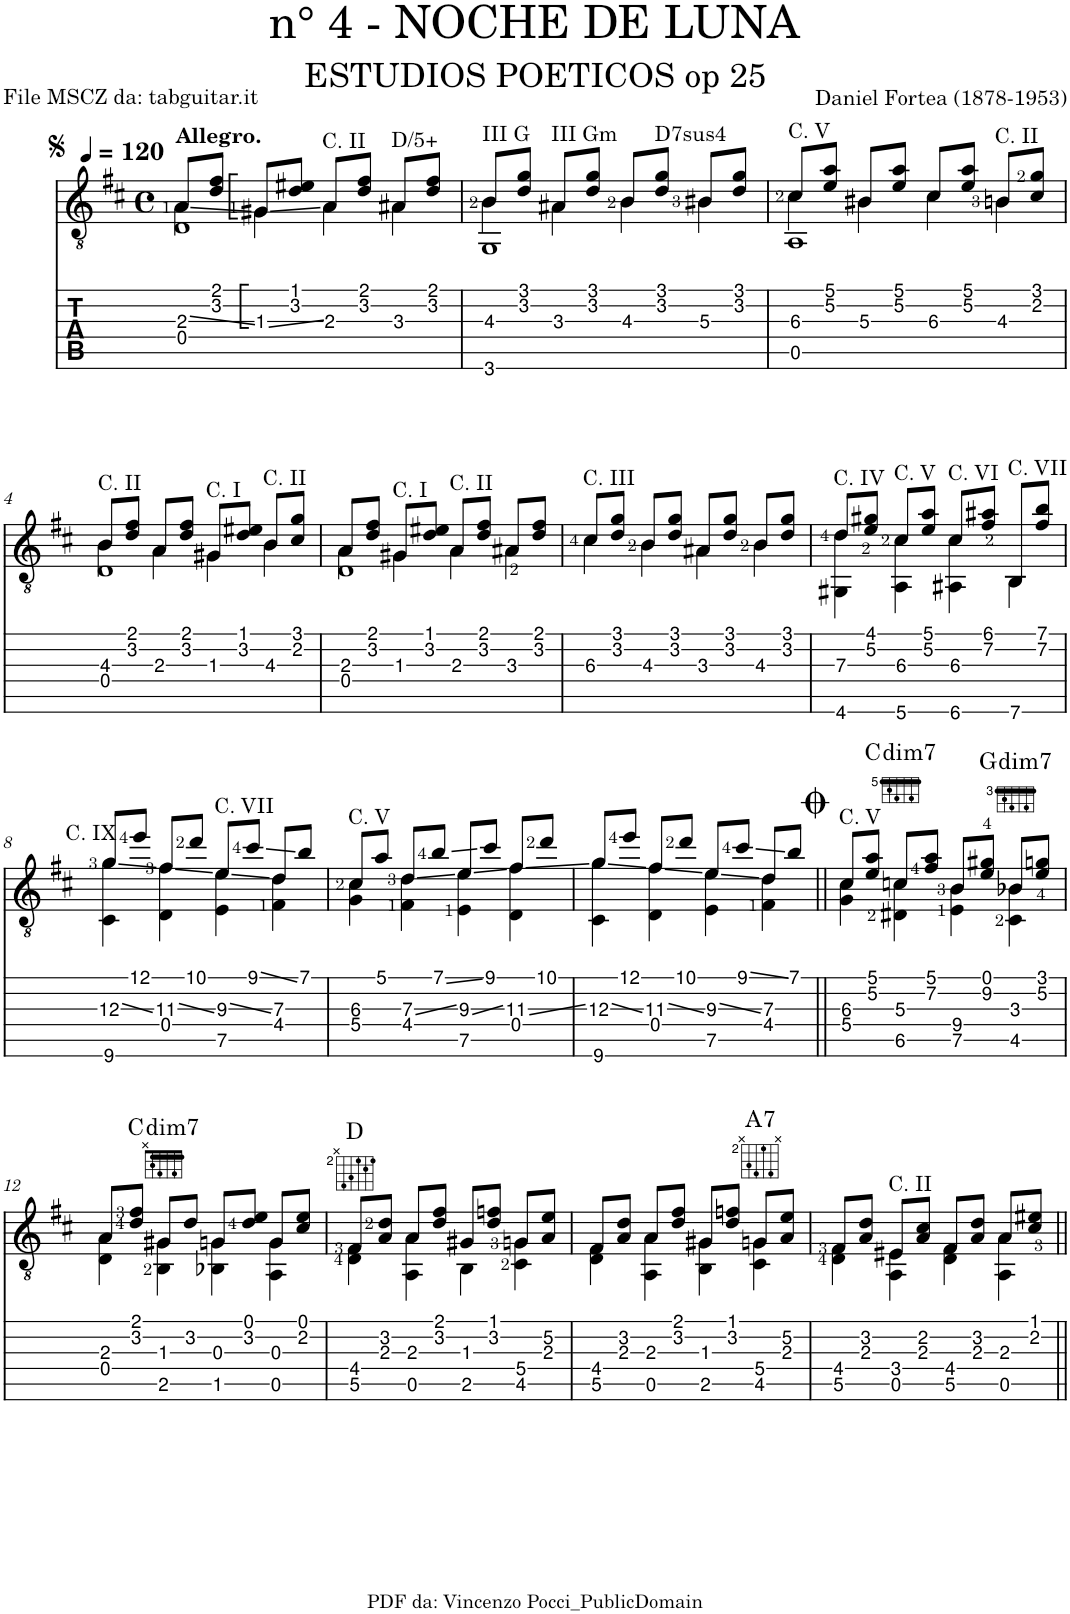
**kern	**kern	**harte
*part1	*part1	*part1
*staff2	*staff1	*
*I"Guitar	*	*
*I'Guit.	*	*
*stria6	*	*
*	*clefGv2	*
*k[f#c#]	*k[f#c#]	*
*M4/4	*M4/4	*
*met(c)	*met(c)	*
*MM120	*MM120	*
=1	=1	=1
*^	*^	*
*	*^	*	*^	*
!	!	!	!LO:TX:a:B:t=Allegro.	!	!	!
8AL	4A	1D	8A/L	4A\	1D	.
8d\ 8f#\J	.	.	8d/ 8f#/J	.	.	.
8G#L	4G#	.	8G#X/L	4G#\	.	.
8d\ 8e#\J	.	.	8d/ 8e#X/J	.	.	.
!	!	!	!LO:TX:a:t=C. II	!	!	!
8AL	4A	.	8A/L	4A\	.	.
8d\ 8f#\J	.	.	8d/ 8f#/J	.	.	.
!	!	!	!LO:TX:a:t=D/5+	!	!	!
8A#L	4A#	.	8A#X/L	4A#\	.	.
8d\ 8f#\J	.	.	8d/ 8f#/J	.	.	.
=2	=2	=2	=2	=2	=2	=2
!	!	!	!LO:TX:a:t=III G	!	!	!
8BL	4B	1GG	8B/L	4B\	1GG	.
8d\ 8g\J	.	.	8d/ 8g/J	.	.	.
!	!	!	!LO:TX:a:t=III Gm	!	!	!
8A#L	4A#	.	8A#X/L	4A#\	.	.
8d\ 8g\J	.	.	8d/ 8g/J	.	.	.
8BL	4B	.	8B/L	4B\	.	.
!	!	!	!LO:TX:a:t=D7sus4	!	!	!
8d\ 8g\J	.	.	8d/ 8g/J	.	.	.
8B#L	4B#	.	8B#X/L	4B#\	.	.
8d\ 8g\J	.	.	8d/ 8g/J	.	.	.
=3	=3	=3	=3	=3	=3	=3
!	!	!	!LO:TX:a:t=C. V	!	!	!
8c#L	4c#	1AA	8c#/L	4c#\	1AA	.
8e\ 8a\J	.	.	8e/ 8a/J	.	.	.
8B#L	4B#	.	8B#X/L	4B#\	.	.
8e\ 8a\J	.	.	8e/ 8a/J	.	.	.
8c#L	4c#	.	8c#/L	4c#\	.	.
8e\ 8a\J	.	.	8e/ 8a/J	.	.	.
!	!	!	!LO:TX:a:t=C. II	!	!	!
8BL	4B	.	8Bn/L	4B\	.	.
8c#\ 8g\J	.	.	8c#/ 8g/J	.	.	.
!!LO:LB:g=z	!!	!!
=4	=4	=4	=4	=4	=4	=4
!	!	!	!LO:TX:a:t=C. II	!	!	!
8BL	4B	1D	8B/L	4B\	1D	.
8d\ 8f#\J	.	.	8d/ 8f#/J	.	.	.
8AL	4A	.	8A/L	4A\	.	.
8d\ 8f#\J	.	.	8d/ 8f#/J	.	.	.
!	!	!	!LO:TX:a:t=C. I	!	!	!
8G#L	4G#	.	8G#X/L	4G#\	.	.
8d\ 8e#\J	.	.	8d/ 8e#X/J	.	.	.
!	!	!	!LO:TX:a:t=C. II	!	!	!
8BL	4B	.	8B/L	4B\	.	.
8c#\ 8g\J	.	.	8c#/ 8g/J	.	.	.
=5	=5	=5	=5	=5	=5	=5
8AL	4A	1D	8A/L	4A\	1D	.
8d\ 8f#\J	.	.	8d/ 8f#/J	.	.	.
!	!	!	!LO:TX:a:t=C. I	!	!	!
8G#L	4G#	.	8G#X/L	4G#\	.	.
8d\ 8e#\J	.	.	8d/ 8e#X/J	.	.	.
!	!	!	!LO:TX:a:t=C. II	!	!	!
8AL	4A	.	8A/L	4A\	.	.
8d\ 8f#\J	.	.	8d/ 8f#/J	.	.	.
8A#L	4A#	.	8A#X/L	4A#\	.	.
8d\ 8f#\J	.	.	8d/ 8f#/J	.	.	.
*	*v	*v	*	*	*	*
*	*	*	*v	*v	*
=6	=6	=6	=6	=6
!	!	!LO:TX:a:t=C. III	!	!
8c#L	4c#	8c#/L	4c#\	.
8d\ 8g\J	.	8d/ 8g/J	.	.
8BL	4B	8B/L	4B\	.
8d\ 8g\J	.	8d/ 8g/J	.	.
8A#L	4A#	8A#X/L	4A#\	.
8d\ 8g\J	.	8d/ 8g/J	.	.
8BL	4B	8B/L	4B\	.
8d\ 8g\J	.	8d/ 8g/J	.	.
=7	=7	=7	=7	=7
!	!	!LO:TX:a:t=C. IV	!	!
8dL	4GG# 4d	8d/L	4GG#X\ 4d\	.
8e\ 8g#\J	.	8e/ 8g#X/J	.	.
!	!	!LO:TX:a:t=C. V	!	!
8c#L	4AA 4c#	8c#/L	4AA\ 4c#\	.
8e\ 8a\J	.	8e/ 8a/J	.	.
!	!	!LO:TX:a:t=C. VI	!	!
8c#L	4AA# 4c#	8c#/L	4AA#X\ 4c#\	.
8f#\ 8a#\J	.	8f#/ 8a#X/J	.	.
!	!	!LO:TX:a:t=C. VII	!	!
8BBL	4BB	8BB/L	4BB\	.
8f#\ 8b\J	.	8f#/ 8b/J	.	.
!!LO:LB:g=z	!!
=8	=8	=8	=8	=8
!	!	!LO:TX:a:t=C. IX	!	!
8gL	4C# 4g	8g/L	4C#\ 4g\	.
8eeJ	.	8ee/J	.	.
8f#L	4D 4f#	8f#/L	4D\ 4f#\	.
8ddJ	.	8dd/J	.	.
!	!	!LO:TX:a:t=C. VII	!	!
8eL	4E 4e	8e/L	4E\ 4e\	.
8cc#J	.	8cc#/J	.	.
8dL	4F# 4d	8d/L	4F#\ 4d\	.
8bJ	.	8b/J	.	.
=9	=9	=9	=9	=9
!	!	!LO:TX:a:t=C. V	!	!
8c#L	4G 4c#	8c#/L	4G\ 4c#\	.
8aJ	.	8a/J	.	.
8dL	4F# 4d	8d/L	4F#\ 4d\	.
8bJ	.	8b/J	.	.
8eL	4E 4e	8e/L	4E\ 4e\	.
8cc#J	.	8cc#/J	.	.
8f#L	4D 4f#	8f#/L	4D\ 4f#\	.
8ddJ	.	8dd/J	.	.
=10	=10	=10	=10	=10
8gL	4C# 4g	8g/L	4C#\ 4g\	.
8eeJ	.	8ee/J	.	.
8f#L	4D 4f#	8f#/L	4D\ 4f#\	.
8ddJ	.	8dd/J	.	.
8eL	4E 4e	8e/L	4E\ 4e\	.
8cc#J	.	8cc#/J	.	.
8dL	4F# 4d	8d/L	4F#\ 4d\	.
8bJ	.	8b/J	.	.
=11||	=11||	=11||	=11||	=11||
!	!	!LO:TX:a:t=C. V	!	!
8c#L	4G 4c#	8c#/L	4G\ 4c#\	.
8e\ 8a\J	.	8e/ 8a/J	.	.
!	!	!	!	!LO:H:kt=dim7
8cL	4D# 4c	8cn/L	4D#X\ 4c\	C:dim7
8f#\ 8a\J	.	8f#/ 8a/J	.	.
8BL	4E 4B	8B/L	4E\ 4B\	.
8g#\ 8e\J	.	8e/ 8g#X/J	.	.
!	!	!	!	!LO:H:kt=dim7
8B-L	4C# 4B-	8B-X/L	4C#\ 4B-\	G:dim7
8e\ 8g\J	.	8e/ 8gn/J	.	.
!!LO:LB:g=z	!!
=12	=12	=12	=12	=12
8AL	4A 4D	8A/L	4D\ 4A\	.
8d\ 8f#\J	.	8d/ 8f#/J	.	.
!	!	!	!	!LO:H:kt=dim7
8G#L	4BB 4G#	8G#X/L	4BB\ 4G#\	C:dim7
8dJ	.	8d/J	.	.
8GL	4BB- 4G	8Gn/L	4BB-X\ 4G\	.
8d\ 8e\J	.	8d/ 8e/J	.	.
8GL	4AA 4G	8G/L	4AA\ 4G\	.
8c#\ 8e\J	.	8c#/ 8e/J	.	.
=13	=13	=13	=13	=13
8F#L	4F# 4D	8F#/L	4D\ 4F#\	D:maj
8A\ 8d\J	.	8A/ 8d/J	.	.
8AL	4AA 4A	8A/L	4AA\ 4A\	.
8d\ 8f#\J	.	8d/ 8f#/J	.	.
8G#L	4BB	8G#X/L	4BB\	.
8d\ 8f\J	.	8d/ 8fn/J	.	.
8GL	4C# 4G	8Gn/L	4C#\ 4G\	.
8A\ 8e\J	.	8A/ 8e/J	.	.
=14	=14	=14	=14	=14
8F#L	4F# 4D	8F#/L	4D\ 4F#\	.
8A\ 8d\J	.	8A/ 8d/J	.	.
8AL	4AA 4A	8A/L	4AA\ 4A\	.
8d\ 8f#\J	.	8d/ 8f#/J	.	.
8G#L	4BB 4G#	8G#X/L	4BB\ 4G#\	.
8d\ 8f\J	.	8d/ 8fn/J	.	.
!	!	!	!	!LO:H:kt=7
8GL	4C# 4G	8Gn/L	4C#\ 4G\	A:7
8A\ 8e\J	.	8A/ 8e/J	.	.
=15	=15	=15	=15	=15
8F#L	4F# 4D	8F#/L	4D\ 4F#\	.
8A\ 8d\J	.	8A/ 8d/J	.	.
!	!	!LO:TX:a:t=C. II	!	!
8E#L	4E# 4AA	8E#X/L	4AA\ 4E#\	.
8A\ 8c#\J	.	8A/ 8c#/J	.	.
8F#L	4F# 4D	8F#/L	4D\ 4F#\	.
8A\ 8d\J	.	8A/ 8d/J	.	.
8AL	4AA 4A	8A/L	4AA\ 4A\	.
8c#\ 8e#\J	.	8c#/ 8e#X/J	.	.
*v	*v	*	*	*
*	*v	*v	*
=||	=||	=||
*-	*-	*-
